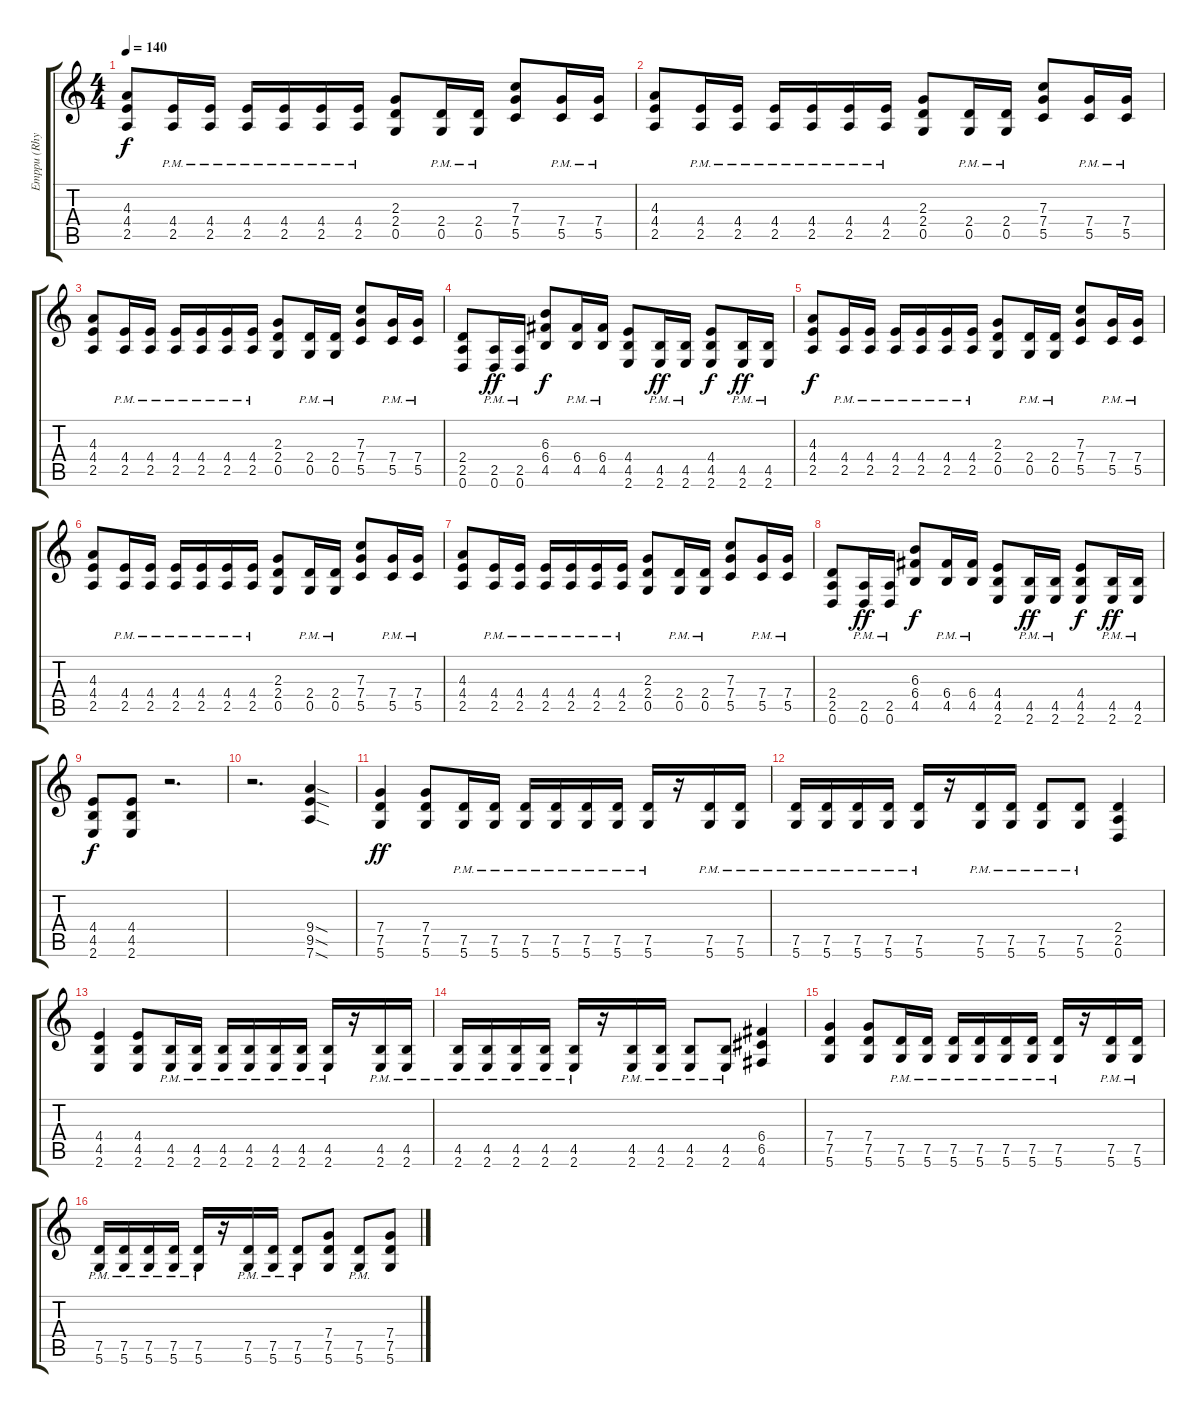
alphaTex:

\track ("Emppu (Rhytm)" "Emppu (Rhy") {instrument overdrivenguitar}
\staff {score tabs}
\tuning (D4 A3 F3 C3 G2 D2) {hide}
\ts (4 4)
\tempo 140
\clef g2
\ks aminor
(4.3 4.4 2.5).8{dy f} (4.4{pm} 2.5{pm}).16 (4.4{pm} 2.5{pm}).16 (4.4{pm} 2.5{pm}).16 (4.4{pm} 2.5{pm}).16 (4.4{pm} 2.5{pm}).16 (4.4{pm} 2.5{pm}).16 (2.3 2.4 0.5).8 (2.4{pm} 0.5{pm}).16 (2.4{pm} 0.5{pm}).16 (7.3 7.4 5.5).8 (7.4{pm} 5.5{pm}).16 (7.4{pm} 5.5{pm}).16 |
(4.3 4.4 2.5).8 (4.4{pm} 2.5{pm}).16 (4.4{pm} 2.5{pm}).16 (4.4{pm} 2.5{pm}).16 (4.4{pm} 2.5{pm}).16 (4.4{pm} 2.5{pm}).16 (4.4{pm} 2.5{pm}).16 (2.3 2.4 0.5).8 (2.4{pm} 0.5{pm}).16 (2.4{pm} 0.5{pm}).16 (7.3 7.4 5.5).8 (7.4{pm} 5.5{pm}).16 (7.4{pm} 5.5{pm}).16 |
(4.3 4.4 2.5).8 (4.4{pm} 2.5{pm}).16 (4.4{pm} 2.5{pm}).16 (4.4{pm} 2.5{pm}).16 (4.4{pm} 2.5{pm}).16 (4.4{pm} 2.5{pm}).16 (4.4{pm} 2.5{pm}).16 (2.3 2.4 0.5).8 (2.4{pm} 0.5{pm}).16 (2.4{pm} 0.5{pm}).16 (7.3 7.4 5.5).8 (7.4{pm} 5.5{pm}).16 (7.4{pm} 5.5{pm}).16 |
(2.4 2.5 0.6).8 (2.5{pm} 0.6{pm}).16{dy ff} (2.5{pm} 0.6{pm}).16 (6.3 6.4 4.5).8{dy f} (6.4{pm} 4.5{pm}).16 (6.4{pm} 4.5{pm}).16 (4.4 4.5 2.6).8 (4.5{pm} 2.6{pm}).16{dy ff} (4.5{pm} 2.6{pm}).16 (4.4 4.5 2.6).8{dy f} (4.5{pm} 2.6{pm}).16{dy ff} (4.5{pm} 2.6{pm}).16 |
(4.3 4.4 2.5).8{dy f} (4.4{pm} 2.5{pm}).16 (4.4{pm} 2.5{pm}).16 (4.4{pm} 2.5{pm}).16 (4.4{pm} 2.5{pm}).16 (4.4{pm} 2.5{pm}).16 (4.4{pm} 2.5{pm}).16 (2.3 2.4 0.5).8 (2.4{pm} 0.5{pm}).16 (2.4{pm} 0.5{pm}).16 (7.3 7.4 5.5).8 (7.4{pm} 5.5{pm}).16 (7.4{pm} 5.5{pm}).16 |
(4.3 4.4 2.5).8 (4.4{pm} 2.5{pm}).16 (4.4{pm} 2.5{pm}).16 (4.4{pm} 2.5{pm}).16 (4.4{pm} 2.5{pm}).16 (4.4{pm} 2.5{pm}).16 (4.4{pm} 2.5{pm}).16 (2.3 2.4 0.5).8 (2.4{pm} 0.5{pm}).16 (2.4{pm} 0.5{pm}).16 (7.3 7.4 5.5).8 (7.4{pm} 5.5{pm}).16 (7.4{pm} 5.5{pm}).16 |
(4.3 4.4 2.5).8 (4.4{pm} 2.5{pm}).16 (4.4{pm} 2.5{pm}).16 (4.4{pm} 2.5{pm}).16 (4.4{pm} 2.5{pm}).16 (4.4{pm} 2.5{pm}).16 (4.4{pm} 2.5{pm}).16 (2.3 2.4 0.5).8 (2.4{pm} 0.5{pm}).16 (2.4{pm} 0.5{pm}).16 (7.3 7.4 5.5).8 (7.4{pm} 5.5{pm}).16 (7.4{pm} 5.5{pm}).16 |
(2.4 2.5 0.6).8 (2.5{pm} 0.6{pm}).16{dy ff} (2.5{pm} 0.6{pm}).16 (6.3 6.4 4.5).8{dy f} (6.4{pm} 4.5{pm}).16 (6.4{pm} 4.5{pm}).16 (4.4 4.5 2.6).8 (4.5{pm} 2.6{pm}).16{dy ff} (4.5{pm} 2.6{pm}).16 (4.4 4.5 2.6).8{dy f} (4.5{pm} 2.6{pm}).16{dy ff} (4.5{pm} 2.6{pm}).16 |
(4.4 4.5 2.6).8{dy f} (4.4 4.5 2.6).8 r.2{d} |
r.2{d} (9.4{sod} 9.5{sod} 7.6{sod}).4 |
(7.4 7.5 5.6).4{dy ff} (7.4 7.5 5.6).8 (7.5{pm} 5.6{pm}).16 (7.5{pm} 5.6{pm}).16 (7.5{pm} 5.6{pm}).16 (7.5{pm} 5.6{pm}).16 (7.5{pm} 5.6{pm}).16 (7.5{pm} 5.6{pm}).16 (7.5{pm} 5.6{pm}).16 r.16 (7.5{pm} 5.6{pm}).16 (7.5{pm} 5.6{pm}).16 |
(7.5{pm} 5.6{pm}).16 (7.5{pm} 5.6{pm}).16 (7.5{pm} 5.6{pm}).16 (7.5{pm} 5.6{pm}).16 (7.5{pm} 5.6{pm}).16 r.16 (7.5{pm} 5.6{pm}).16 (7.5{pm} 5.6{pm}).16 (7.5{pm} 5.6{pm}).8 (7.5{pm} 5.6{pm}).8 (2.4 2.5 0.6).4 |
(4.4 4.5 2.6).4 (4.4 4.5 2.6).8 (4.5{pm} 2.6{pm}).16 (4.5{pm} 2.6{pm}).16 (4.5{pm} 2.6{pm}).16 (4.5{pm} 2.6{pm}).16 (4.5{pm} 2.6{pm}).16 (4.5{pm} 2.6{pm}).16 (4.5{pm} 2.6{pm}).16 r.16 (4.5{pm} 2.6{pm}).16 (4.5{pm} 2.6{pm}).16 |
(4.5{pm} 2.6{pm}).16 (4.5{pm} 2.6{pm}).16 (4.5{pm} 2.6{pm}).16 (4.5{pm} 2.6{pm}).16 (4.5{pm} 2.6{pm}).16 r.16 (4.5{pm} 2.6{pm}).16 (4.5{pm} 2.6{pm}).16 (4.5{pm} 2.6{pm}).8 (4.5{pm} 2.6{pm}).8 (6.4 6.5 4.6).4 |
(7.4 7.5 5.6).4 (7.4 7.5 5.6).8 (7.5{pm} 5.6{pm}).16 (7.5{pm} 5.6{pm}).16 (7.5{pm} 5.6{pm}).16 (7.5{pm} 5.6{pm}).16 (7.5{pm} 5.6{pm}).16 (7.5{pm} 5.6{pm}).16 (7.5{pm} 5.6{pm}).16 r.16 (7.5{pm} 5.6{pm}).16 (7.5{pm} 5.6{pm}).16 |
(7.5{pm} 5.6{pm}).16 (7.5{pm} 5.6{pm}).16 (7.5{pm} 5.6{pm}).16 (7.5{pm} 5.6{pm}).16 (7.5{pm} 5.6{pm}).16 r.16 (7.5{pm} 5.6{pm}).16 (7.5{pm} 5.6{pm}).16 (7.5{pm} 5.6{pm}).8 (7.4 7.5 5.6).8 (7.5{pm} 5.6{pm}).8 (7.4 7.5 5.6).8
